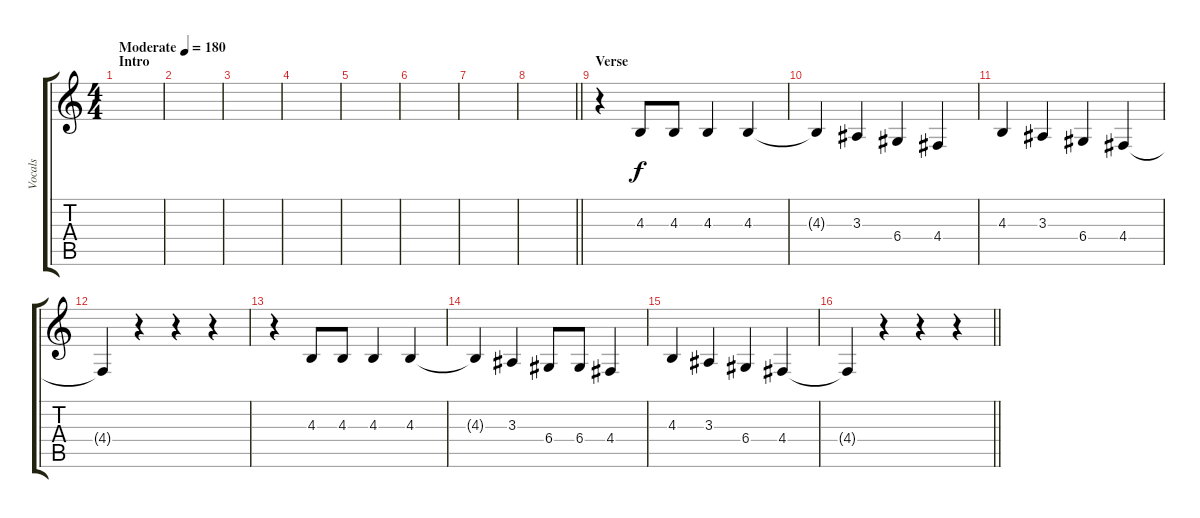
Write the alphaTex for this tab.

\track ("Vocals" "Vocals") {instrument altosax}
\staff {score tabs}
\tuning (E4 B3 G3 D3 A2 E2) {hide}
\ts (4 4)
\section ("" "Intro")
\tempo (180 "Moderate")
\clef g2
\ks c
|
|
|
|
|
|
|
\barLineRight lightlight
|
\section ("" "Verse")
r.4 4.3.8 4.3.8 4.3.4 4.3.4 |
4.3{t}.4 3.3.4 6.4.4 4.4.4 |
4.3.4 3.3.4 6.4.4 4.4.4 |
4.4{t}.4 r.4 r.4 r.4 |
r.4 4.3.8 4.3.8 4.3.4 4.3.4 |
4.3{t}.4 3.3.4 6.4.8 6.4.8 4.4.4 |
4.3.4 3.3.4 6.4.4 4.4.4 |
\barLineRight lightlight
4.4{t}.4 r.4 r.4 r.4
